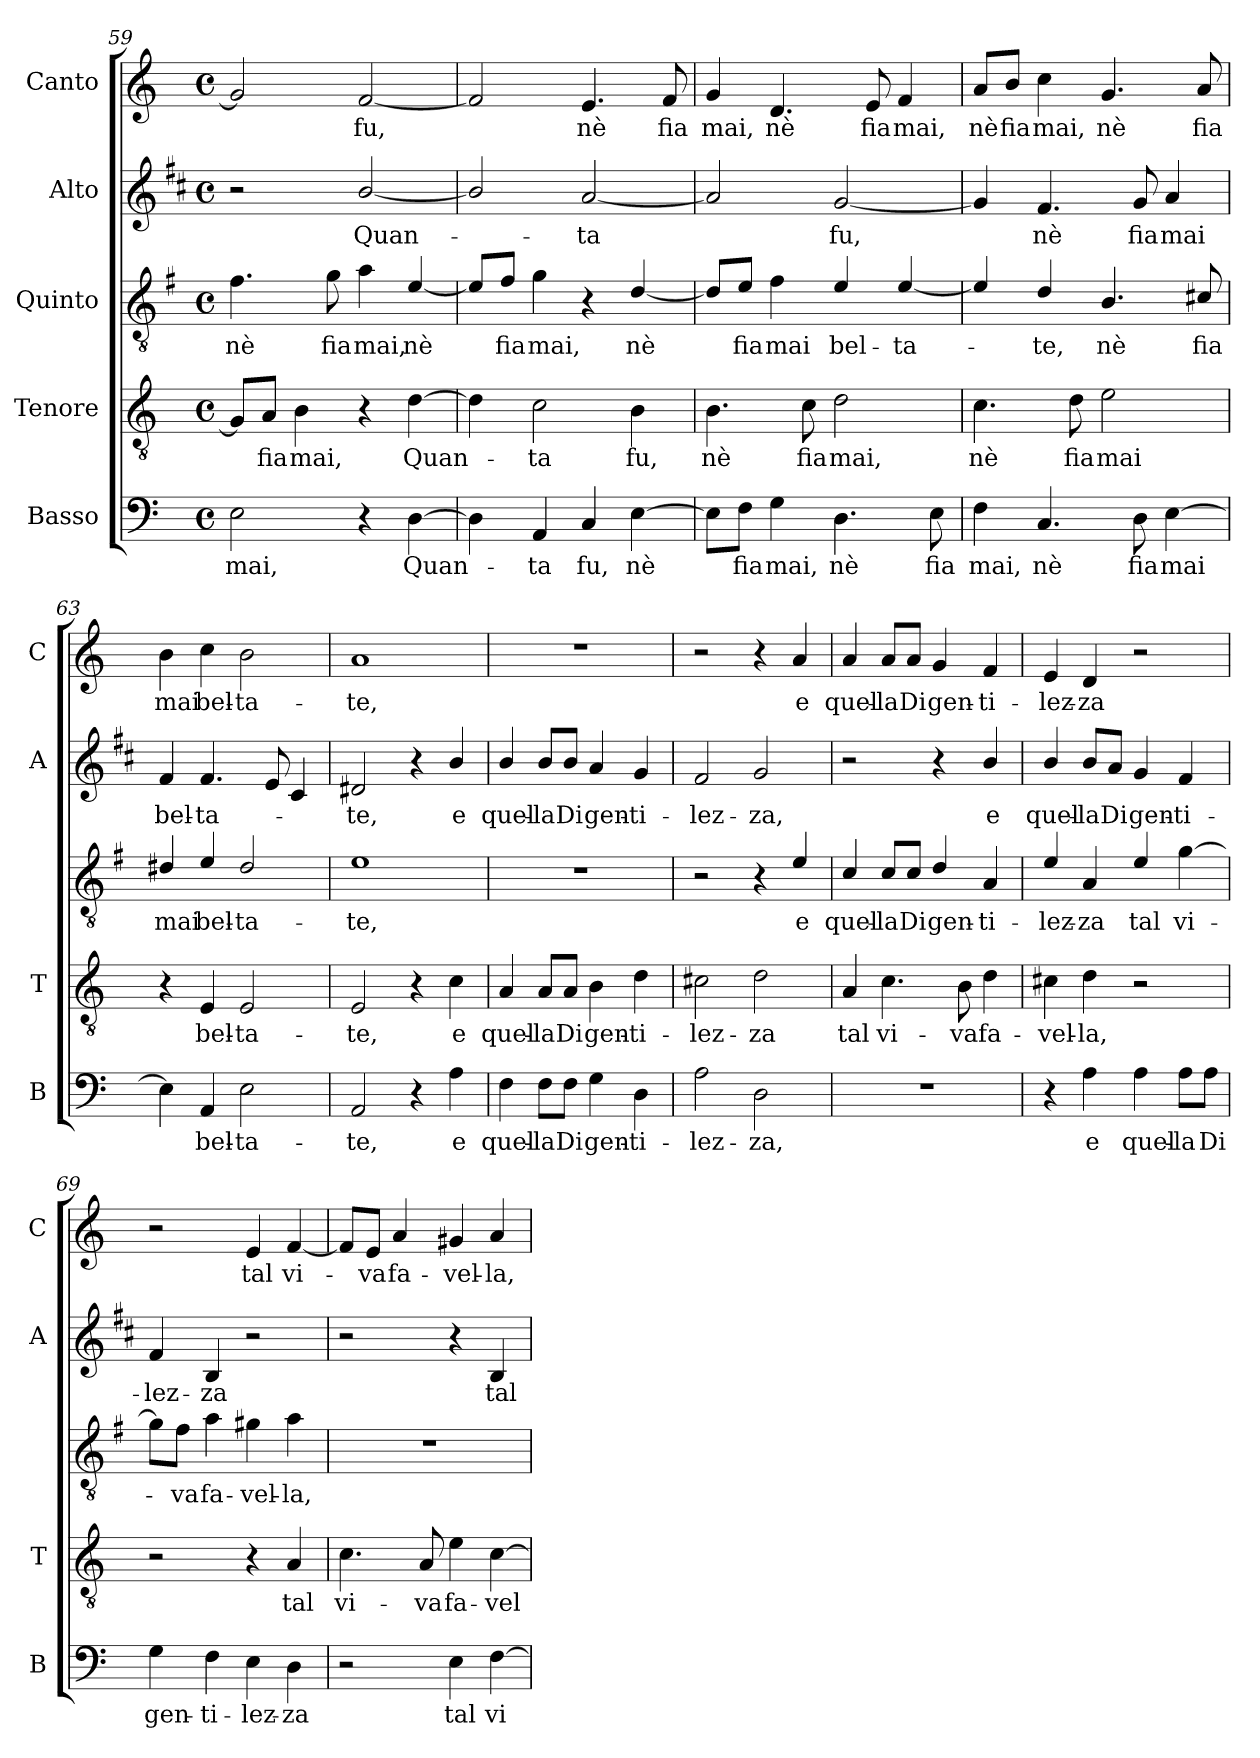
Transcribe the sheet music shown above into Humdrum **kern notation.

**kern	**text	**kern	**text	**kern	**text	**kern	**text	**kern	**text
*part5	*part5	*part4	*part4	*part3	*part3	*part2	*part2	*part1	*part1
*staff5	*staff5	*staff4	*staff4	*staff3	*staff3	*staff2	*staff2	*staff1	*staff1
*I"Basso	*	*I"Tenore	*	*I"Quinto	*	*I"Alto	*	*I"Canto	*
*I'B	*	*I'T	*	*	*	*I'A	*	*I'C	*
!!LO:LB:g=z
*clefF4	*	*clefGv2	*	*clefGv2	*	*clefG2	*	*clefG2	*
*	*	*	*	*ITrd4c7	*	*ITrd1c2	*	*	*
*k[]	*	*k[]	*	*k[]	*	*k[]	*	*k[]	*
*C:	*	*C:	*	*C:	*	*C:	*	*C:	*
*M4/4	*	*M4/4	*	*M4/4	*	*M4/4	*	*M4/4	*
*met(c)	*	*met(c)	*	*met(c)	*	*met(c)	*	*met(c)	*
=59	=59	=59	=59	=59	=59	=59	=59	=59	=59
!	!LO:LY:b	!	!	!	!LO:LY:b	!	!	!	!
2E\	mai,	8G/L]	.	4.B\	nè	2r	.	2g/]	.
!	!	!	!LO:LY:b	!	!	!	!	!	!
.	.	8A/J	fia	.	.	.	.	.	.
!	!	!	!LO:LY:b	!	!	!	!	!	!
.	.	4B\	mai,	.	.	.	.	.	.
!	!	!	!	!	!LO:LY:b	!	!	!	!
.	.	.	.	8c\	fia	.	.	.	.
!	!	!	!	!	!LO:LY:b	!	!LO:LY:b	!	!LO:LY:b
4r	.	4r	.	4d\	mai,	[2a/	Quan-	[2f/	fu,
!	!LO:LY:b	!	!LO:LY:b	!	!LO:LY:b	!	!	!	!
[4D\	Quan-	[4d\	Quan-	[4A/	nè	.	.	.	.
=60	=60	=60	=60	=60	=60	=60	=60	=60	=60
4D\]	.	4d\]	.	8A/L]	.	2a/]	.	2f/]	.
!	!	!	!	!	!LO:LY:b	!	!	!	!
.	.	.	.	8B/J	fia	.	.	.	.
!	!LO:LY:b	!	!LO:LY:b	!	!LO:LY:b	!	!	!	!
4AA/	-ta	2c\	-ta	4c\	mai,	.	.	.	.
!	!LO:LY:b	!	!	!	!	!	!LO:LY:b	!	!LO:LY:b
4C/	fu,	.	.	4r	.	[2g/	-ta	4.e/	nè
!	!LO:LY:b	!	!LO:LY:b	!	!LO:LY:b	!	!	!	!
[4E\	nè	4B\	fu,	[4G/	nè	.	.	.	.
!	!	!	!	!	!	!	!	!	!LO:LY:b
.	.	.	.	.	.	.	.	8f/	fia
=61	=61	=61	=61	=61	=61	=61	=61	=61	=61
!	!	!	!LO:LY:b	!	!	!	!	!	!LO:LY:b
8E\L]	.	4.B\	nè	8G/L]	.	2g/]	.	4g/	mai,
!	!LO:LY:b	!	!	!	!LO:LY:b	!	!	!	!
8F\J	fia	.	.	8A/J	fia	.	.	.	.
!	!LO:LY:b	!	!	!	!LO:LY:b	!	!	!	!LO:LY:b
4G\	mai,	.	.	4B\	mai	.	.	4.d/	nè
!	!	!	!LO:LY:b	!	!	!	!	!	!
.	.	8c\	fia	.	.	.	.	.	.
!	!LO:LY:b	!	!LO:LY:b	!	!LO:LY:b	!	!LO:LY:b	!	!
4.D\	nè	2d\	mai,	4A/	bel-	[2f/	fu,	.	.
!	!	!	!	!	!	!	!	!	!LO:LY:b
.	.	.	.	.	.	.	.	8e/	fia
!	!	!	!	!	!LO:LY:b	!	!	!	!LO:LY:b
.	.	.	.	[4A/	-ta-	.	.	4f/	mai,
!	!LO:LY:b	!	!	!	!	!	!	!	!
8E\	fia	.	.	.	.	.	.	.	.
=62	=62	=62	=62	=62	=62	=62	=62	=62	=62
!	!LO:LY:b	!	!LO:LY:b	!	!	!	!	!	!LO:LY:b
4F\	mai,	4.c\	nè	4A/]	.	4f/]	.	8a/L	nè
!	!	!	!	!	!	!	!	!	!LO:LY:b
.	.	.	.	.	.	.	.	8b/J	fia
!	!LO:LY:b	!	!	!	!LO:LY:b	!	!LO:LY:b	!	!LO:LY:b
4.C/	nè	.	.	4G/	-te,	4.e/	nè	4cc\	mai,
!	!	!	!LO:LY:b	!	!	!	!	!	!
.	.	8d\	fia	.	.	.	.	.	.
!	!	!	!LO:LY:b	!	!LO:LY:b	!	!	!	!LO:LY:b
.	.	2e\	mai	4.E/	nè	.	.	4.g/	nè
!	!LO:LY:b	!	!	!	!	!	!LO:LY:b	!	!
8D\	fia	.	.	.	.	8f/	fia	.	.
!	!LO:LY:b	!	!	!	!	!	!LO:LY:b	!	!
[4E\	mai	.	.	.	.	4g/	mai	.	.
!	!	!	!	!	!LO:LY:b	!	!	!	!LO:LY:b
.	.	.	.	8F#X/	fia	.	.	8a/	fia
=63	=63	=63	=63	=63	=63	=63	=63	=63	=63
!	!	!	!	!	!LO:LY:b	!	!LO:LY:b	!	!LO:LY:b
4E\]	.	4r	.	4G#X/	mai	4e/	bel-	4b\	mai
!	!LO:LY:b	!	!LO:LY:b	!	!LO:LY:b	!	!LO:LY:b	!	!LO:LY:b
4AA/	bel-	4E/	bel-	4A/	bel-	4.e/	-ta-	4cc\	bel-
!	!LO:LY:b	!	!LO:LY:b	!	!LO:LY:b	!	!	!	!LO:LY:b
2E\	-ta-	2E/	-ta-	2G#/	-ta-	.	.	2b\	-ta-
.	.	.	.	.	.	8d/	.	.	.
.	.	.	.	.	.	4B/	.	.	.
=64	=64	=64	=64	=64	=64	=64	=64	=64	=64
!	!LO:LY:b	!	!LO:LY:b	!	!LO:LY:b	!	!LO:LY:b	!	!LO:LY:b
2AA/	-te,	2E/	-te,	1A	-te,	2c#X/	-te,	1a	-te,
4r	.	4r	.	.	.	4r	.	.	.
!	!LO:LY:b	!	!LO:LY:b	!	!	!	!LO:LY:b	!	!
4A\	e	4c\	e	.	.	4a/	e	.	.
!!LO:LB:g=z
=65	=65	=65	=65	=65	=65	=65	=65	=65	=65
!	!LO:LY:b	!	!LO:LY:b	!	!	!	!LO:LY:b	!	!
4F\	quel-	4A/	quel-	1r	.	4a/	quel-	1r	.
!	!LO:LY:b	!	!LO:LY:b	!	!	!	!LO:LY:b	!	!
8F\L	-la	8A/L	-la	.	.	8a/L	-la	.	.
!	!LO:LY:b	!	!LO:LY:b	!	!	!	!LO:LY:b	!	!
8F\J	Di	8A/J	Di	.	.	8a/J	Di	.	.
!	!LO:LY:b	!	!LO:LY:b	!	!	!	!LO:LY:b	!	!
4G\	gen-	4B\	gen-	.	.	4g/	gen-	.	.
!	!LO:LY:b	!	!LO:LY:b	!	!	!	!LO:LY:b	!	!
4D\	-ti-	4d\	-ti-	.	.	4f/	-ti-	.	.
=66	=66	=66	=66	=66	=66	=66	=66	=66	=66
!	!LO:LY:b	!	!LO:LY:b	!	!	!	!LO:LY:b	!	!
2A\	-lez-	2c#X\	-lez-	2r	.	2e/	-lez-	2r	.
!	!LO:LY:b	!	!LO:LY:b	!	!	!	!LO:LY:b	!	!
2D\	-za,	2d\	-za	4r	.	2f/	-za,	4r	.
!	!	!	!	!	!LO:LY:b	!	!	!	!LO:LY:b
.	.	.	.	4A/	e	.	.	4a/	e
=67	=67	=67	=67	=67	=67	=67	=67	=67	=67
!	!	!	!LO:LY:b	!	!LO:LY:b	!	!	!	!LO:LY:b
1r	.	4A/	tal	4F/	quel-	2r	.	4a/	quel-
!	!	!	!LO:LY:b	!	!LO:LY:b	!	!	!	!LO:LY:b
.	.	4.c\	vi-	8F/L	-la	.	.	8a/L	-la
!	!	!	!	!	!LO:LY:b	!	!	!	!LO:LY:b
.	.	.	.	8F/J	Di	.	.	8a/J	Di
!	!	!	!	!	!LO:LY:b	!	!	!	!LO:LY:b
.	.	.	.	4G/	gen-	4r	.	4g/	gen-
!	!	!	!LO:LY:b	!	!	!	!	!	!
.	.	8B\	-va	.	.	.	.	.	.
!	!	!	!LO:LY:b	!	!LO:LY:b	!	!LO:LY:b	!	!LO:LY:b
.	.	4d\	fa-	4D/	-ti-	4a/	e	4f/	-ti-
=68	=68	=68	=68	=68	=68	=68	=68	=68	=68
!	!	!	!LO:LY:b	!	!LO:LY:b	!	!LO:LY:b	!	!LO:LY:b
4r	.	4c#X\	-vel-	4A/	-lez-	4a/	quel-	4e/	-lez-
!	!LO:LY:b	!	!LO:LY:b	!	!LO:LY:b	!	!LO:LY:b	!	!LO:LY:b
4A\	e	4d\	-la,	4D/	-za	8a/L	-la	4d/	-za
!	!	!	!	!	!	!	!LO:LY:b	!	!
.	.	.	.	.	.	8g/J	Di	.	.
!	!LO:LY:b	!	!	!	!LO:LY:b	!	!LO:LY:b	!	!
4A\	quel-	2r	.	4A/	tal	4f/	gen-	2r	.
!	!LO:LY:b	!	!	!	!LO:LY:b	!	!LO:LY:b	!	!
8A\L	-la	.	.	[4c\	vi-	4e/	-ti-	.	.
!	!LO:LY:b	!	!	!	!	!	!	!	!
8A\J	Di	.	.	.	.	.	.	.	.
=69	=69	=69	=69	=69	=69	=69	=69	=69	=69
!	!LO:LY:b	!	!	!	!	!	!LO:LY:b	!	!
4G\	gen-	2r	.	8c\L]	.	4e/	-lez-	2r	.
!	!	!	!	!	!LO:LY:b	!	!	!	!
.	.	.	.	8B\J	-va	.	.	.	.
!	!LO:LY:b	!	!	!	!LO:LY:b	!	!LO:LY:b	!	!
4F\	-ti-	.	.	4d\	fa-	4A/	-za	.	.
!	!LO:LY:b	!	!	!	!LO:LY:b	!	!	!	!LO:LY:b
4E\	-lez-	4r	.	4c#X\	-vel-	2r	.	4e/	tal
!	!LO:LY:b	!	!LO:LY:b	!	!LO:LY:b	!	!	!	!LO:LY:b
4D\	-za	4A/	tal	4d\	-la,	.	.	[4f/	vi-
=70	=70	=70	=70	=70	=70	=70	=70	=70	=70
!	!	!	!LO:LY:b	!	!	!	!	!	!
2r	.	4.c\	vi-	1r	.	2r	.	8f/L]	.
!	!	!	!	!	!	!	!	!	!LO:LY:b
.	.	.	.	.	.	.	.	8e/J	-va
!	!	!	!	!	!	!	!	!	!LO:LY:b
.	.	.	.	.	.	.	.	4a/	fa-
!	!	!	!LO:LY:b	!	!	!	!	!	!
.	.	8A/	-va	.	.	.	.	.	.
!	!LO:LY:b	!	!LO:LY:b	!	!	!	!	!	!LO:LY:b
4E\	tal	4e\	fa-	.	.	4r	.	4g#X/	-vel-
!	!LO:LY:b	!	!LO:LY:b	!	!	!	!LO:LY:b	!	!LO:LY:b
[4F\	vi-	[4c\	-vel-	.	.	4A/	tal	4a/	-la,
=	=	=	=	=	=	=	=	=	=
*-	*-	*-	*-	*-	*-	*-	*-	*-	*-
